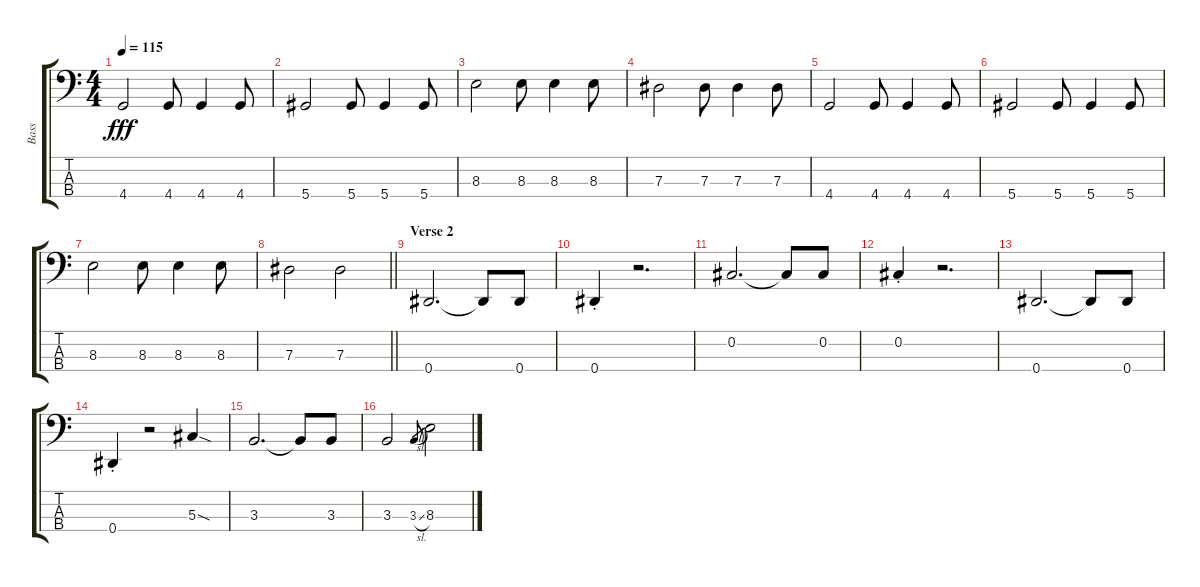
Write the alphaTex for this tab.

\track ("Bass" "Bass") {instrument electricbassfinger}
\staff {score tabs}
\tuning (Gb2 Db2 Ab1 Eb1) {hide}
\ts (4 4)
\tempo 115
\clef f4
\ks c
4.4.2{dy fff} 4.4.8 4.4.4 4.4.8 |
5.4.2 5.4.8 5.4.4 5.4.8 |
8.3.2 8.3.8 8.3.4 8.3.8 |
7.3.2 7.3.8 7.3.4 7.3.8 |
4.4.2 4.4.8 4.4.4 4.4.8 |
5.4.2 5.4.8 5.4.4 5.4.8 |
8.3.2 8.3.8 8.3.4 8.3.8 |
\barLineRight lightlight
7.3.2 7.3.2 |
\section ("" "Verse 2")
0.4.2{d} 0.4{t}.8 0.4.8 |
0.4{st}.4 r.2{d} |
0.2.2{d} 0.2{t}.8 0.2.8 |
0.2{st}.4 r.2{d} |
0.4.2{d} 0.4{t}.8 0.4.8 |
0.4{st}.4 r.2 5.3{sod}.4 |
3.3.2{d} 3.3{t}.8 3.3.8 |
3.3.2 3.3{sl}.8{gr} 8.3.2
